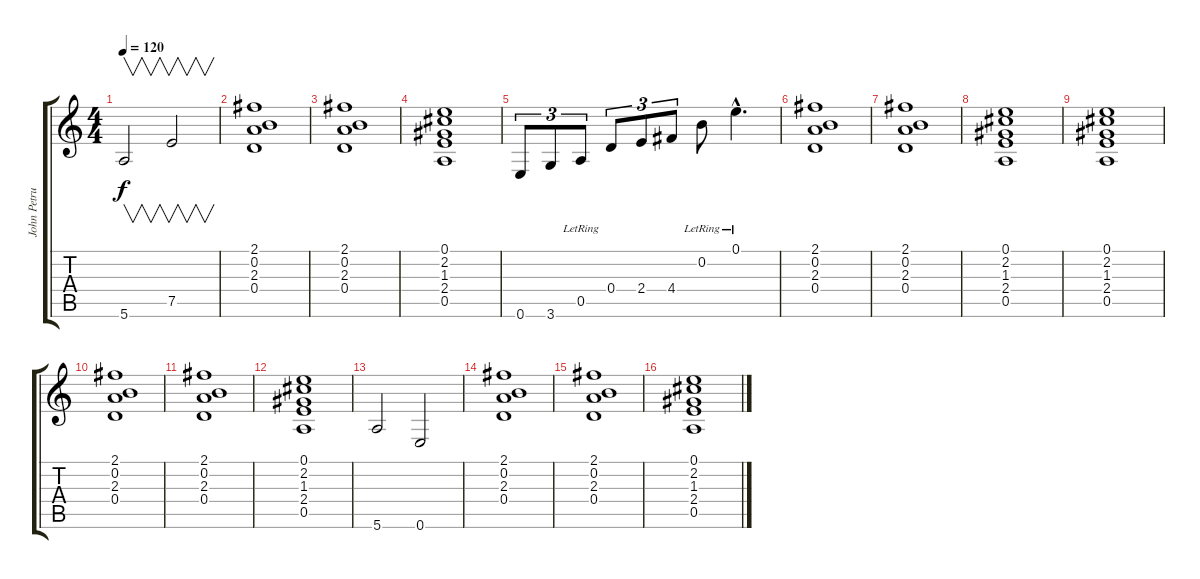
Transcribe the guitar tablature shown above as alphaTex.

\track ("John Petrucci(Base)" "John Petru") {instrument overdrivenguitar}
\staff {score tabs}
\tuning (E4 B3 G3 D3 A2 E2) {hide}
\ts (4 4)
\tempo 120
\clef g2
\ks c
5.6.2{v dy f} 7.5.2{v} |
(2.1 0.2 2.3 0.4).1 |
(2.1 0.2 2.3 0.4).1 |
(0.1 2.2 1.3 2.4 0.5).1 |
0.6.8{tu (3 2)} 3.6.8{tu (3 2)} 0.5{lr}.8{tu (3 2)} 0.4.8{tu (3 2)} 2.4.8{tu (3 2)} 4.4.8{tu (3 2)} 0.2{lr}.8 0.1{hac lr}.4{d} |
(2.1 0.2 2.3 0.4).1 |
(2.1 0.2 2.3 0.4).1 |
(0.1 2.2 1.3 2.4 0.5).1 |
(0.1 2.2 1.3 2.4 0.5).1 |
(2.1 0.2 2.3 0.4).1 |
(2.1 0.2 2.3 0.4).1 |
(0.1 2.2 1.3 2.4 0.5).1 |
5.6.2 0.6.2 |
(2.1 0.2 2.3 0.4).1 |
(2.1 0.2 2.3 0.4).1{volume 11} |
(0.1 2.2 1.3 2.4 0.5).1{volume 9}
